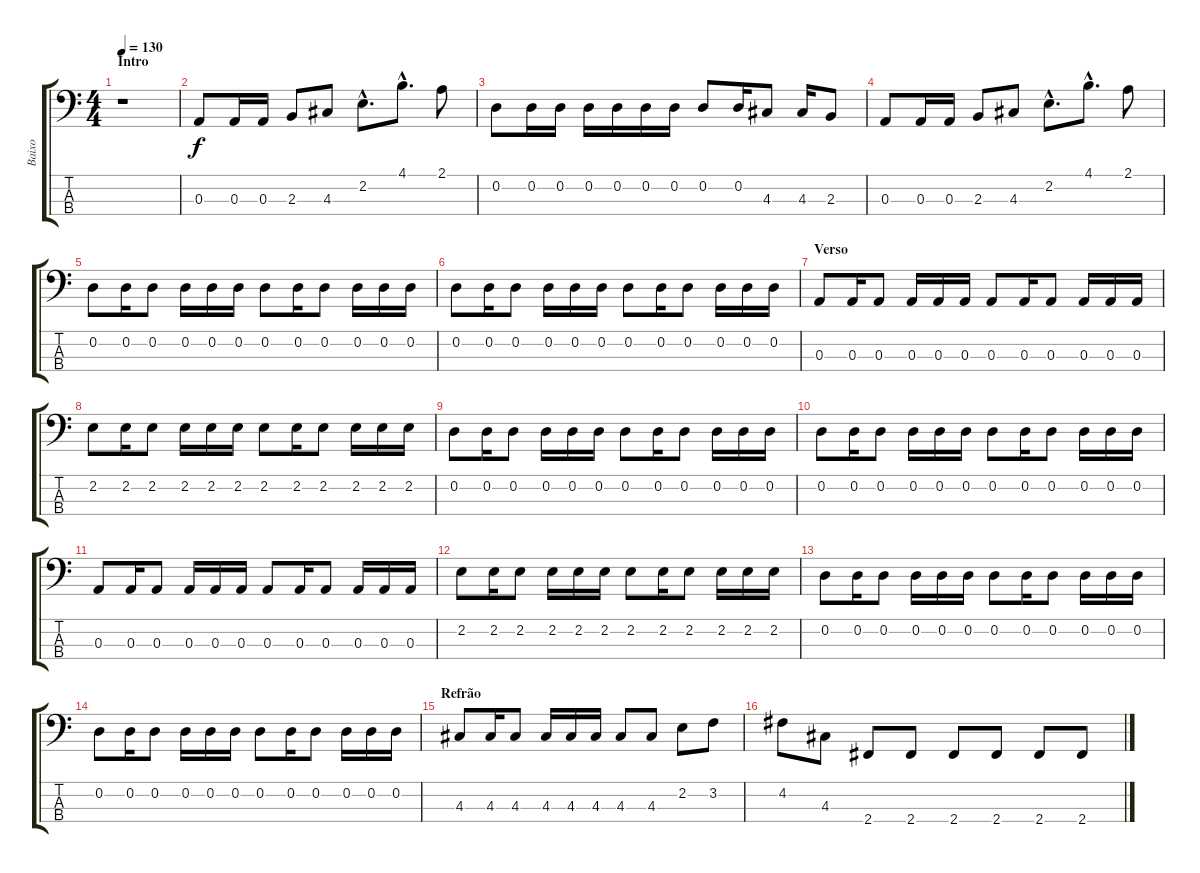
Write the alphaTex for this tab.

\track ("Baixo" "Baixo") {instrument electricbassfinger}
\staff {score tabs}
\tuning (G2 D2 A1 E1) {hide}
\ts (4 4)
\section ("" "Intro")
\tempo 130
\clef f4
\ks c
r.1{dy f instrument electricbassfinger} |
0.3.8 0.3.16 0.3.16 2.3.8 4.3.8 2.2{hac}.8{d} 4.1{hac}.8{d} 2.1.8 |
0.2.8 0.2.16 0.2.16 0.2.16 0.2.16 0.2.16 0.2.16 0.2.8 0.2.16 4.3.8 4.3.16 2.3.8 |
0.3.8 0.3.16 0.3.16 2.3.8 4.3.8 2.2{hac}.8{d} 4.1{hac}.8{d} 2.1.8 |
0.2.8 0.2.16 0.2.8 0.2.16 0.2.16 0.2.16 0.2.8 0.2.16 0.2.8 0.2.16 0.2.16 0.2.16 |
0.2.8 0.2.16 0.2.8 0.2.16 0.2.16 0.2.16 0.2.8 0.2.16 0.2.8 0.2.16 0.2.16 0.2.16 |
\section ("" "Verso")
0.3.8 0.3.16 0.3.8 0.3.16 0.3.16 0.3.16 0.3.8 0.3.16 0.3.8 0.3.16 0.3.16 0.3.16 |
2.2.8 2.2.16 2.2.8 2.2.16 2.2.16 2.2.16 2.2.8 2.2.16 2.2.8 2.2.16 2.2.16 2.2.16 |
0.2.8 0.2.16 0.2.8 0.2.16 0.2.16 0.2.16 0.2.8 0.2.16 0.2.8 0.2.16 0.2.16 0.2.16 |
0.2.8 0.2.16 0.2.8 0.2.16 0.2.16 0.2.16 0.2.8 0.2.16 0.2.8 0.2.16 0.2.16 0.2.16 |
0.3.8 0.3.16 0.3.8 0.3.16 0.3.16 0.3.16 0.3.8 0.3.16 0.3.8 0.3.16 0.3.16 0.3.16 |
2.2.8 2.2.16 2.2.8 2.2.16 2.2.16 2.2.16 2.2.8 2.2.16 2.2.8 2.2.16 2.2.16 2.2.16 |
0.2.8 0.2.16 0.2.8 0.2.16 0.2.16 0.2.16 0.2.8 0.2.16 0.2.8 0.2.16 0.2.16 0.2.16 |
0.2.8 0.2.16 0.2.8 0.2.16 0.2.16 0.2.16 0.2.8 0.2.16 0.2.8 0.2.16 0.2.16 0.2.16 |
\section ("" "Refrão")
4.3.8 4.3.16 4.3.8 4.3.16 4.3.16 4.3.16 4.3.8 4.3.8 2.2.8 3.2.8 |
4.2.8 4.3.8 2.4.8 2.4.8 2.4.8 2.4.8 2.4.8 2.4.8
